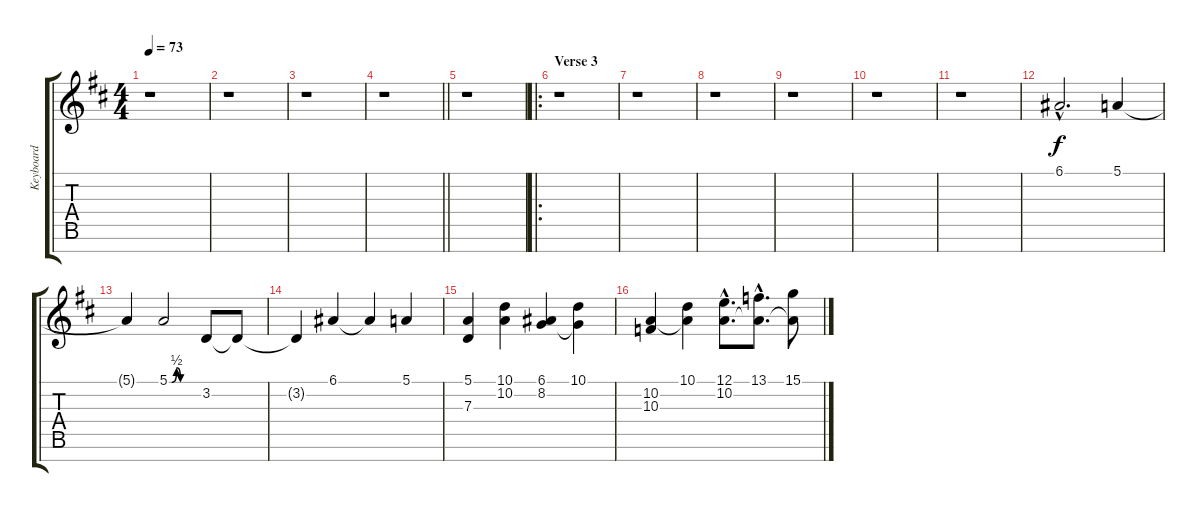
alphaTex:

\track ("Keyboard" "Keyboard") {instrument stringensemble1}
\staff {score tabs}
\tuning (E4 B3 G3 D3 A2 E2 B1) {hide}
\ts (4 4)
\tempo 73
\clef g2
\ks d
r.1{dy f} |
r.1 |
r.1 |
\barLineRight lightlight
r.1 |
r.1 |
\ro
\section ("" "Verse 3")
r.1 |
r.1 |
r.1 |
r.1 |
r.1 |
r.1{volume 7} |
6.1{hac}.2{d volume 11} 5.1.4 |
5.1{t}.4 5.1{be (custom 0 0 5 0 15 2 23 0 30 0 60 0)}.2 3.2.8 3.2{t}.8 |
3.2{t}.4 6.1.4 6.1{t}.4 5.1.4 |
(5.1 7.3).4 (10.1 10.2).4 (6.1 8.2).4 (10.1 8.2{t}).4 |
(10.2 10.3).4 (10.1 10.2{t}).4 (12.1{hac} 10.2{hac}).8{d} (13.1{hac} 10.2{hac t}).8{d} (15.1 10.2{t}).8
